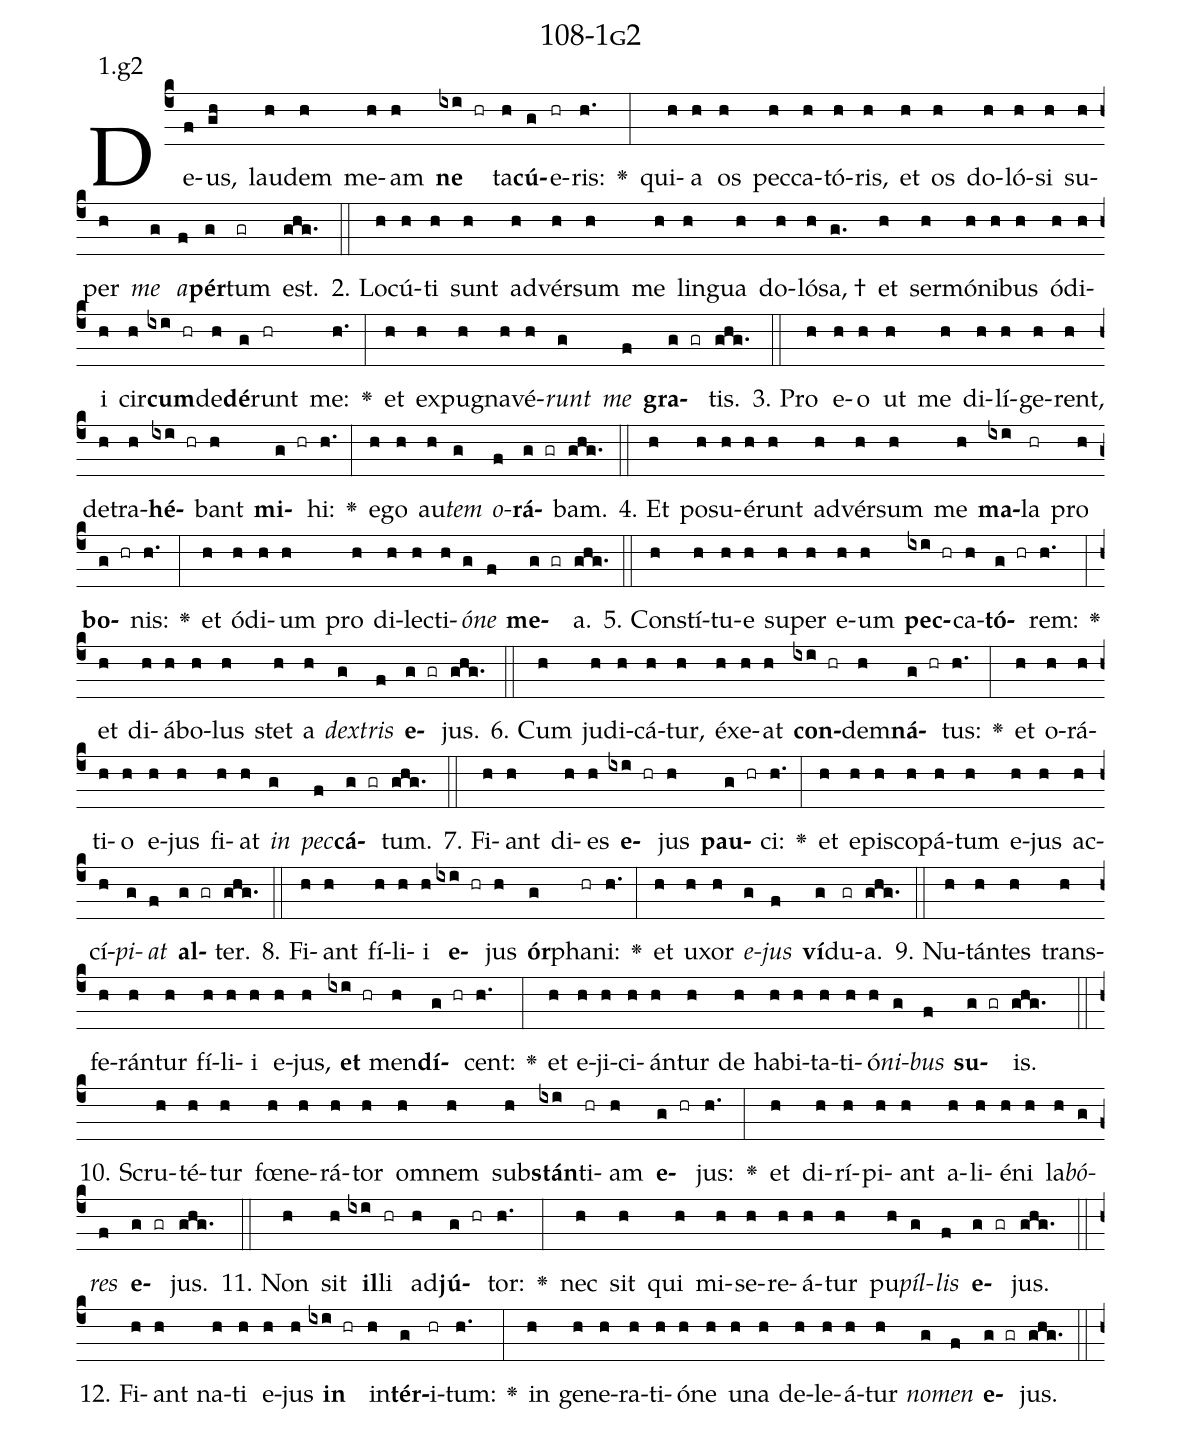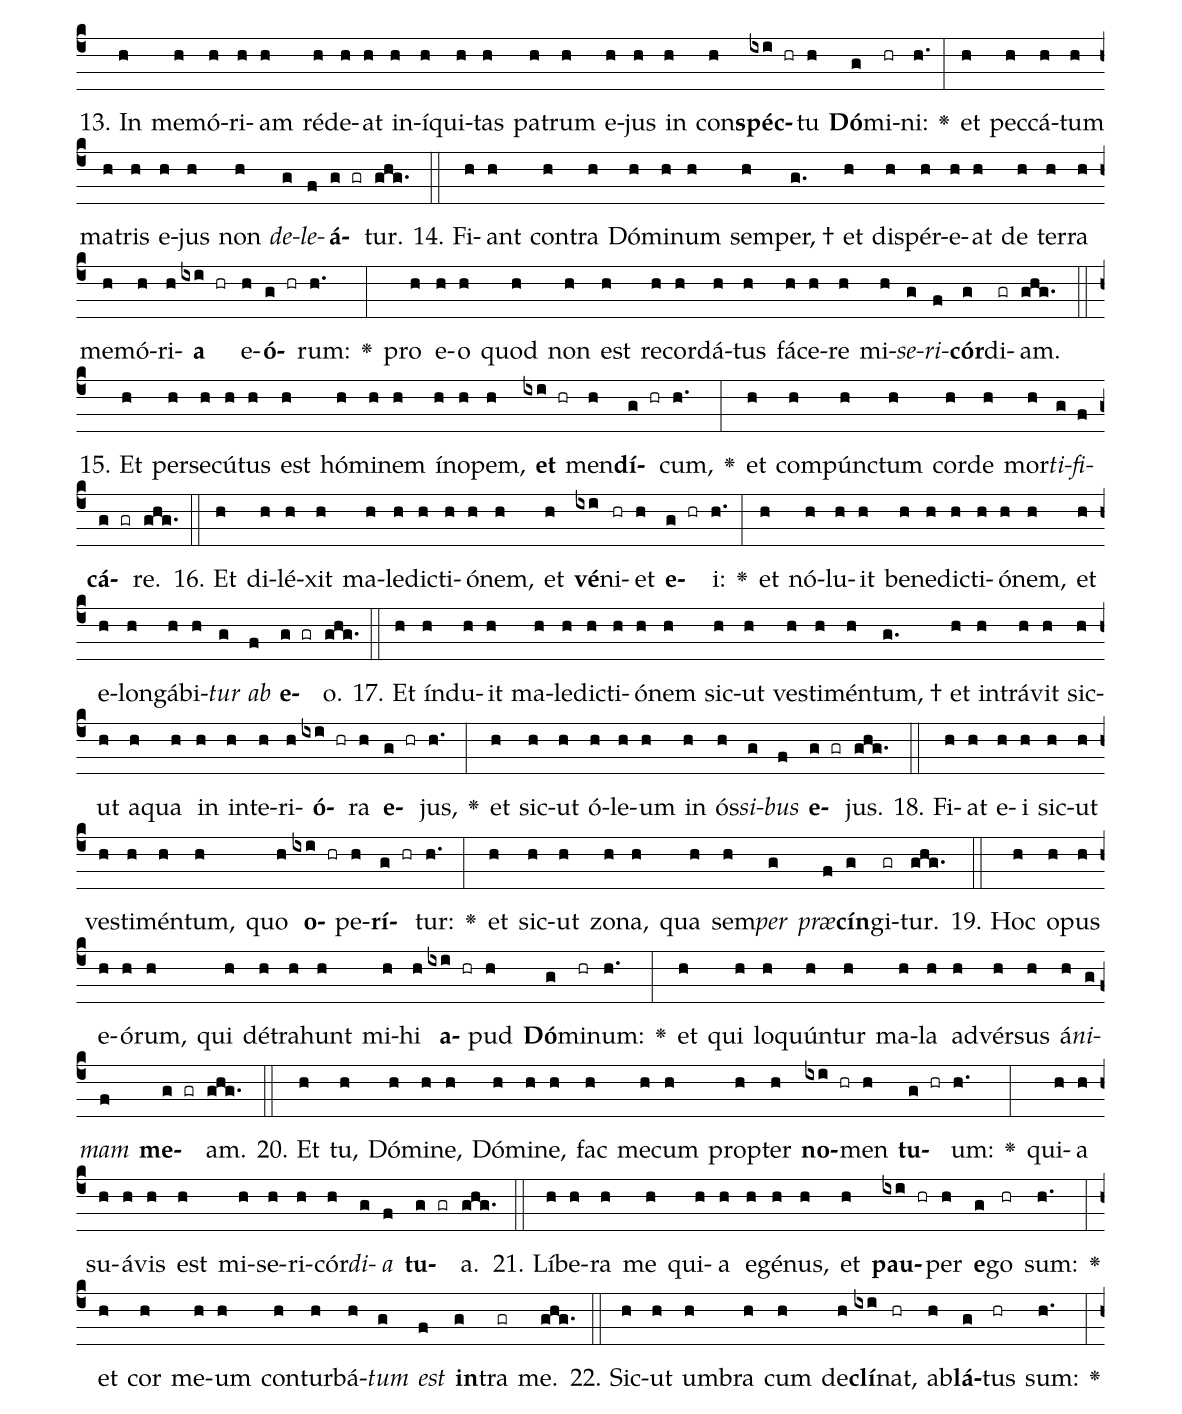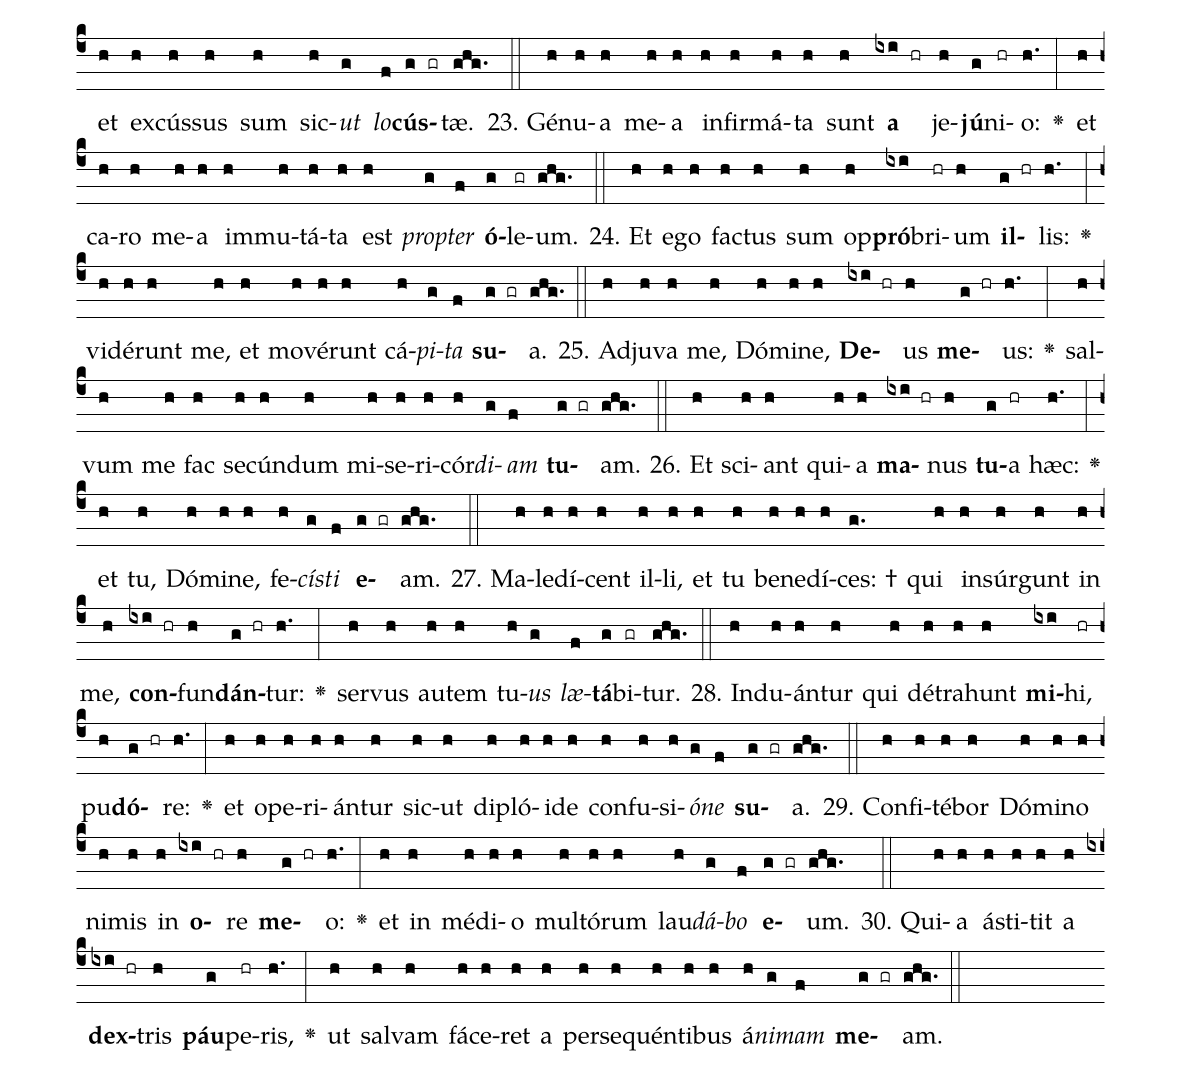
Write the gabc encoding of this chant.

name: 108-1g2;
annotation: 1.g2;
%%
(c4)De(f)us,(gh) lau(h)dem(h) me(h)am(h) <b>ne</b>(ixi hr) ta(h)<b>cú</b>(g)e(hr)ris:(h.) <v>\greheightstar</v>(:) qui(h)a(h) os(h) pec(h)ca(h)tó(h)ris,(h) et(h) os(h) do(h)ló(h)si(h) su(h)per(h) <i>me</i>(g) <i>a</i>(f)<b>pér</b>(g)tum(gr) est.(ghg.) (::)
2. Lo(h)cú(h)ti(h) sunt(h) ad(h)vér(h)sum(h) me(h) lin(h)gua(h) do(h)ló(h)sa, †(g.) et(h) ser(h)mó(h)ni(h)bus(h) ó(h)di(h)i(h) cir(h)<b>cum</b>(ixi hr)de(h)<b>dé</b>(g)runt(hr) me:(h.) <v>\greheightstar</v>(:) et(h) ex(h)pu(h)gna(h)vé(h)<i>runt</i>(g) <i>me</i>(f) <b>gra</b>(g gr)tis.(ghg.) (::)
3. Pro(h) e(h)o(h) ut(h) me(h) di(h)lí(h)ge(h)rent,(h) de(h)tra(h)<b>hé</b>(ixi hr)bant(h) <b>mi</b>(g hr)hi:(h.) <v>\greheightstar</v>(:) e(h)go(h) au(h)<i>tem</i>(g) <i>o</i>(f)<b>rá</b>(g gr)bam.(ghg.) (::)
4. Et(h) po(h)su(h)é(h)runt(h) ad(h)vér(h)sum(h) me(h) <b>ma</b>(ixi)la(hr) pro(h) <b>bo</b>(g hr)nis:(h.) <v>\greheightstar</v>(:) et(h) ó(h)di(h)um(h) pro(h) di(h)lec(h)ti(h)<i>ó</i>(g)<i>ne</i>(f) <b>me</b>(g gr)a.(ghg.) (::)
5. Con(h)stí(h)tu(h)e(h) su(h)per(h) e(h)um(h) <b>pec</b>(ixi hr)ca(h)<b>tó</b>(g hr)rem:(h.) <v>\greheightstar</v>(:) et(h) di(h)á(h)bo(h)lus(h) stet(h) a(h) <i>dex</i>(g)<i>tris</i>(f) <b>e</b>(g gr)jus.(ghg.) (::)
6. Cum(h) ju(h)di(h)cá(h)tur,(h) éx(h)e(h)at(h) <b>con</b>(ixi hr)dem(h)<b>ná</b>(g hr)tus:(h.) <v>\greheightstar</v>(:) et(h) o(h)rá(h)ti(h)o(h) e(h)jus(h) fi(h)at(h) <i>in</i>(g) <i>pec</i>(f)<b>cá</b>(g gr)tum.(ghg.) (::)
7. Fi(h)ant(h) di(h)es(h) <b>e</b>(ixi hr)jus(h) <b>pau</b>(g hr)ci:(h.) <v>\greheightstar</v>(:) et(h) e(h)pis(h)co(h)pá(h)tum(h) e(h)jus(h) ac(h)cí(h)<i>pi</i>(g)<i>at</i>(f) <b>al</b>(g gr)ter.(ghg.) (::)
8. Fi(h)ant(h) fí(h)li(h)i(h) <b>e</b>(ixi hr)jus(h) <b>ór</b>(g)pha(hr)ni:(h.) <v>\greheightstar</v>(:) et(h) u(h)xor(h) <i>e</i>(g)<i>jus</i>(f) <b>ví</b>(g)du(gr)a.(ghg.) (::)
9. Nu(h)tán(h)tes(h) trans(h)fe(h)rán(h)tur(h) fí(h)li(h)i(h) e(h)jus,(h) <b>et</b>(ixi hr) men(h)<b>dí</b>(g hr)cent:(h.) <v>\greheightstar</v>(:) et(h) e(h)ji(h)ci(h)án(h)tur(h) de(h) ha(h)bi(h)ta(h)ti(h)ó(h)<i>ni</i>(g)<i>bus</i>(f) <b>su</b>(g gr)is.(ghg.) (::)
10. Scru(h)té(h)tur(h) fœ(h)ne(h)rá(h)tor(h) om(h)nem(h) sub(h)<b>stán</b>(ixi)ti(hr)am(h) <b>e</b>(g hr)jus:(h.) <v>\greheightstar</v>(:) et(h) di(h)rí(h)pi(h)ant(h) a(h)li(h)é(h)ni(h) la(h)<i>bó</i>(g)<i>res</i>(f) <b>e</b>(g gr)jus.(ghg.) (::)
11. Non(h) sit(h) <b>il</b>(ixi)li(hr) ad(h)<b>jú</b>(g hr)tor:(h.) <v>\greheightstar</v>(:) nec(h) sit(h) qui(h) mi(h)se(h)re(h)á(h)tur(h) pu(h)<i>píl</i>(g)<i>lis</i>(f) <b>e</b>(g gr)jus.(ghg.) (::)
12. Fi(h)ant(h) na(h)ti(h) e(h)jus(h) <b>in</b>(ixi hr) in(h)<b>tér</b>(g)i(hr)tum:(h.) <v>\greheightstar</v>(:) in(h) ge(h)ne(h)ra(h)ti(h)ó(h)ne(h) u(h)na(h) de(h)le(h)á(h)tur(h) <i>no</i>(g)<i>men</i>(f) <b>e</b>(g gr)jus.(ghg.) (::)
13. In(h) me(h)mó(h)ri(h)am(h) réd(h)e(h)at(h) in(h)í(h)qui(h)tas(h) pa(h)trum(h) e(h)jus(h) in(h) con(h)<b>spéc</b>(ixi hr)tu(h) <b>Dó</b>(g)mi(hr)ni:(h.) <v>\greheightstar</v>(:) et(h) pec(h)cá(h)tum(h) ma(h)tris(h) e(h)jus(h) non(h) <i>de</i>(g)<i>le</i>(f)<b>á</b>(g gr)tur.(ghg.) (::)
14. Fi(h)ant(h) con(h)tra(h) Dó(h)mi(h)num(h) sem(h)per, †(g.) et(h) dis(h)pér(h)e(h)at(h) de(h) ter(h)ra(h) me(h)mó(h)ri(h)<b>a</b>(ixi hr) e(h)<b>ó</b>(g hr)rum:(h.) <v>\greheightstar</v>(:) pro(h) e(h)o(h) quod(h) non(h) est(h) re(h)cor(h)dá(h)tus(h) fá(h)ce(h)re(h) mi(h)<i>se</i>(g)<i>ri</i>(f)<b>cór</b>(g)di(gr)am.(ghg.) (::)
15. Et(h) per(h)se(h)cú(h)tus(h) est(h) hó(h)mi(h)nem(h) ín(h)o(h)pem,(h) <b>et</b>(ixi hr) men(h)<b>dí</b>(g hr)cum,(h.) <v>\greheightstar</v>(:) et(h) com(h)púnc(h)tum(h) cor(h)de(h) mor(h)<i>ti</i>(g)<i>fi</i>(f)<b>cá</b>(g gr)re.(ghg.) (::)
16. Et(h) di(h)lé(h)xit(h) ma(h)le(h)dic(h)ti(h)ó(h)nem,(h) et(h) <b>vé</b>(ixi)ni(hr)et(h) <b>e</b>(g hr)i:(h.) <v>\greheightstar</v>(:) et(h) nó(h)lu(h)it(h) be(h)ne(h)dic(h)ti(h)ó(h)nem,(h) et(h) e(h)lon(h)gá(h)bi(h)<i>tur</i>(g) <i>ab</i>(f) <b>e</b>(g gr)o.(ghg.) (::)
17. Et(h) índ(h)u(h)it(h) ma(h)le(h)dic(h)ti(h)ó(h)nem(h) sic(h)ut(h) ves(h)ti(h)mén(h)tum, †(g.) et(h) in(h)trá(h)vit(h) sic(h)ut(h) a(h)qua(h) in(h) in(h)te(h)ri(h)<b>ó</b>(ixi hr)ra(h) <b>e</b>(g hr)jus,(h.) <v>\greheightstar</v>(:) et(h) sic(h)ut(h) ó(h)le(h)um(h) in(h) ós(h)<i>si</i>(g)<i>bus</i>(f) <b>e</b>(g gr)jus.(ghg.) (::)
18. Fi(h)at(h) e(h)i(h) sic(h)ut(h) ves(h)ti(h)mén(h)tum,(h) quo(h) <b>o</b>(ixi hr)pe(h)<b>rí</b>(g hr)tur:(h.) <v>\greheightstar</v>(:) et(h) sic(h)ut(h) zo(h)na,(h) qua(h) sem(h)<i>per</i>(g) <i>præ</i>(f)<b>cín</b>(g)gi(gr)tur.(ghg.) (::)
19. Hoc(h) o(h)pus(h) e(h)ó(h)rum,(h) qui(h) dé(h)tra(h)hunt(h) mi(h)hi(h) <b>a</b>(ixi hr)pud(h) <b>Dó</b>(g)mi(hr)num:(h.) <v>\greheightstar</v>(:) et(h) qui(h) lo(h)quún(h)tur(h) ma(h)la(h) ad(h)vér(h)sus(h) á(h)<i>ni</i>(g)<i>mam</i>(f) <b>me</b>(g gr)am.(ghg.) (::)
20. Et(h) tu,(h) Dó(h)mi(h)ne,(h) Dó(h)mi(h)ne,(h) fac(h) me(h)cum(h) prop(h)ter(h) <b>no</b>(ixi hr)men(h) <b>tu</b>(g hr)um:(h.) <v>\greheightstar</v>(:) qui(h)a(h) su(h)á(h)vis(h) est(h) mi(h)se(h)ri(h)cór(h)<i>di</i>(g)<i>a</i>(f) <b>tu</b>(g gr)a.(ghg.) (::)
21. Lí(h)be(h)ra(h) me(h) qui(h)a(h) e(h)gé(h)nus,(h) et(h) <b>pau</b>(ixi hr)per(h) <b>e</b>(g)go(hr) sum:(h.) <v>\greheightstar</v>(:) et(h) cor(h) me(h)um(h) con(h)tur(h)bá(h)<i>tum</i>(g) <i>est</i>(f) <b>in</b>(g)tra(gr) me.(ghg.) (::)
22. Sic(h)ut(h) um(h)bra(h) cum(h) de(h)<b>clí</b>(ixi)nat,(hr) ab(h)<b>lá</b>(g)tus(hr) sum:(h.) <v>\greheightstar</v>(:) et(h) ex(h)cús(h)sus(h) sum(h) sic(h)<i>ut</i>(g) <i>lo</i>(f)<b>cús</b>(g gr)tæ.(ghg.) (::)
23. Gé(h)nu(h)a(h) me(h)a(h) in(h)fir(h)má(h)ta(h) sunt(h) <b>a</b>(ixi hr) je(h)<b>jú</b>(g)ni(hr)o:(h.) <v>\greheightstar</v>(:) et(h) ca(h)ro(h) me(h)a(h) im(h)mu(h)tá(h)ta(h) est(h) <i>prop</i>(g)<i>ter</i>(f) <b>ó</b>(g)le(gr)um.(ghg.) (::)
24. Et(h) e(h)go(h) fac(h)tus(h) sum(h) op(h)<b>pró</b>(ixi)bri(hr)um(h) <b>il</b>(g hr)lis:(h.) <v>\greheightstar</v>(:) vi(h)dé(h)runt(h) me,(h) et(h) mo(h)vé(h)runt(h) cá(h)<i>pi</i>(g)<i>ta</i>(f) <b>su</b>(g gr)a.(ghg.) (::)
25. Ad(h)ju(h)va(h) me,(h) Dó(h)mi(h)ne,(h) <b>De</b>(ixi hr)us(h) <b>me</b>(g hr)us:(h.) <v>\greheightstar</v>(:) sal(h)vum(h) me(h) fac(h) se(h)cún(h)dum(h) mi(h)se(h)ri(h)cór(h)<i>di</i>(g)<i>am</i>(f) <b>tu</b>(g gr)am.(ghg.) (::)
26. Et(h) sci(h)ant(h) qui(h)a(h) <b>ma</b>(ixi hr)nus(h) <b>tu</b>(g)a(hr) hæc:(h.) <v>\greheightstar</v>(:) et(h) tu,(h) Dó(h)mi(h)ne,(h) fe(h)<i>cís</i>(g)<i>ti</i>(f) <b>e</b>(g gr)am.(ghg.) (::)
27. Ma(h)le(h)dí(h)cent(h) il(h)li,(h) et(h) tu(h) be(h)ne(h)dí(h)ces: †(g.) qui(h) in(h)súr(h)gunt(h) in(h) me,(h) <b>con</b>(ixi hr)fun(h)<b>dán</b>(g hr)tur:(h.) <v>\greheightstar</v>(:) ser(h)vus(h) au(h)tem(h) tu(h)<i>us</i>(g) <i>læ</i>(f)<b>tá</b>(g)bi(gr)tur.(ghg.) (::)
28. Ind(h)u(h)án(h)tur(h) qui(h) dé(h)tra(h)hunt(h) <b>mi</b>(ixi)hi,(hr) pu(h)<b>dó</b>(g hr)re:(h.) <v>\greheightstar</v>(:) et(h) o(h)pe(h)ri(h)án(h)tur(h) sic(h)ut(h) di(h)pló(h)i(h)de(h) con(h)fu(h)si(h)<i>ó</i>(g)<i>ne</i>(f) <b>su</b>(g gr)a.(ghg.) (::)
29. Con(h)fi(h)té(h)bor(h) Dó(h)mi(h)no(h) ni(h)mis(h) in(h) <b>o</b>(ixi hr)re(h) <b>me</b>(g hr)o:(h.) <v>\greheightstar</v>(:) et(h) in(h) mé(h)di(h)o(h) mul(h)tó(h)rum(h) lau(h)<i>dá</i>(g)<i>bo</i>(f) <b>e</b>(g gr)um.(ghg.) (::)
30. Qui(h)a(h) á(h)sti(h)tit(h) a(h) <b>dex</b>(ixi hr)tris(h) <b>páu</b>(g)pe(hr)ris,(h.) <v>\greheightstar</v>(:) ut(h) sal(h)vam(h) fá(h)ce(h)ret(h) a(h) per(h)se(h)quén(h)ti(h)bus(h) á(h)<i>ni</i>(g)<i>mam</i>(f) <b>me</b>(g gr)am.(ghg.) (::)
